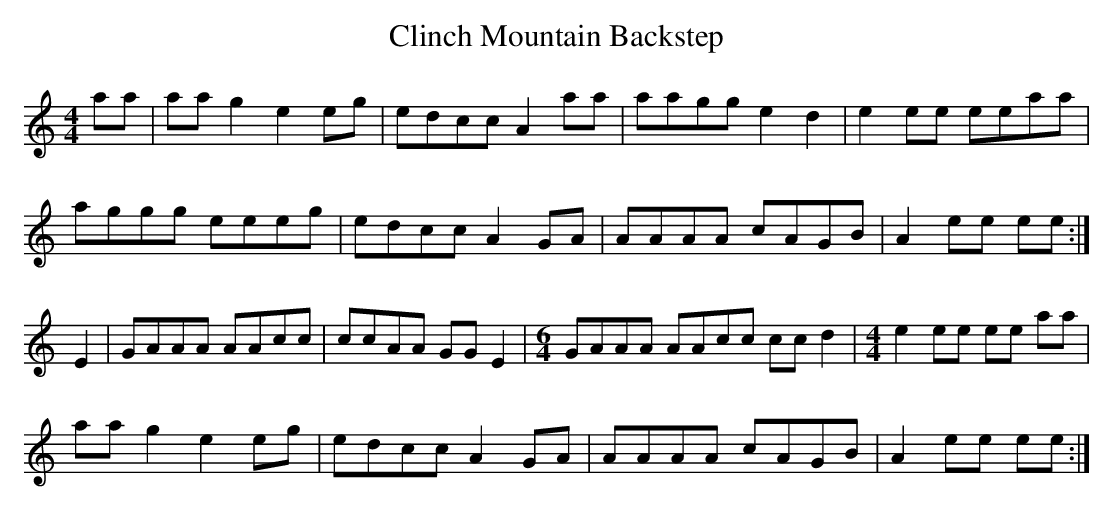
X:1
T:Clinch Mountain Backstep
M:4/4
L:1/8
K:Am
aa|aa g2 e2 eg|edcc A2 aa|aagg e2 d2|e2 ee eeaa|
aggg eeeg|edcc A2 GA|AAAA cAGB|A2ee ee:|
E2|GAAA AAcc|ccAA GG E2|\
M:6/4
L:1/8
GAAA AAcc cc d2|\
M:4/4
L:1/8
e2 ee ee aa|
aa g2 e2 eg|edcc A2 GA|AAAA cAGB|A2 ee ee:|
